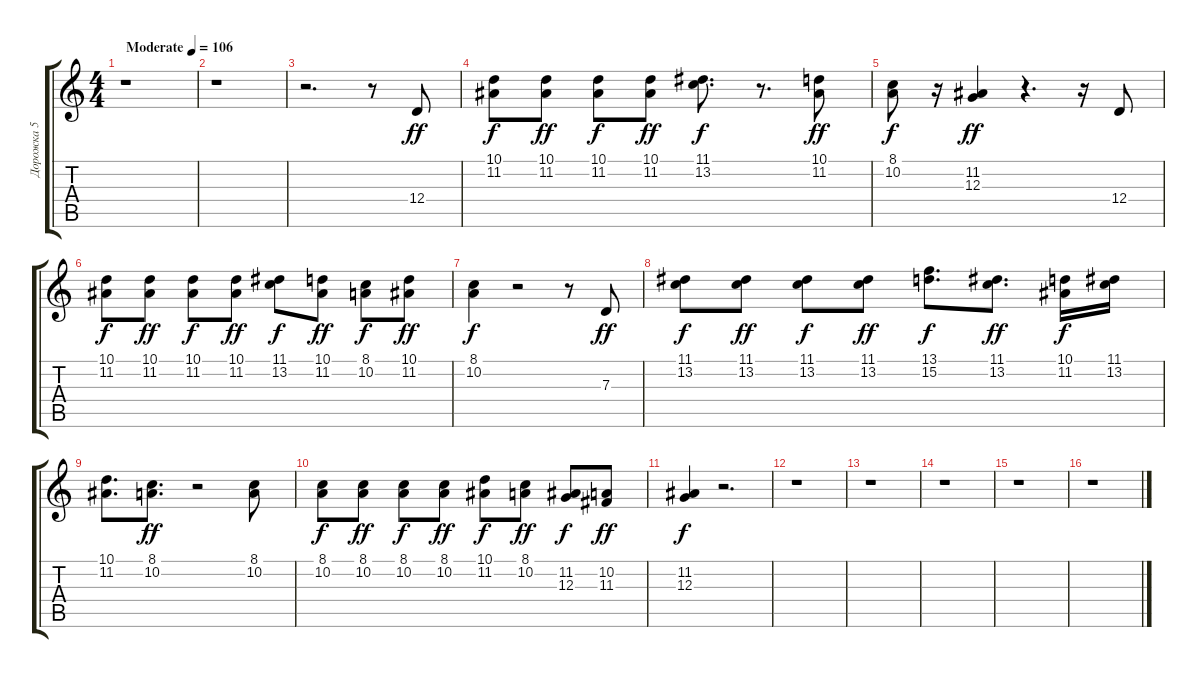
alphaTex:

\track ("Дорожка 5" "Дорожка 5") {instrument acousticgrandpiano}
\staff {score tabs}
\tuning (E4 B3 G3 D3 A2 E2) {hide}
\ts (4 4)
\tempo (106 "Moderate")
\clef g2
\ks c
r.1{dy ff instrument acousticgrandpiano} |
r.1 |
r.2{d} r.8 12.4.8 |
(10.1 11.2).8{dy f} (10.1 11.2).8{dy ff} (10.1 11.2).8{dy f} (10.1 11.2).8{dy ff} (11.1 13.2).8{d dy f} r.8{d} (10.1 11.2).8{dy ff} |
(8.1 10.2).8{dy f} r.16 (11.2 12.3).4{dy ff} r.4{d} r.16 12.4.8 |
(10.1 11.2).8{dy f} (10.1 11.2).8{dy ff} (10.1 11.2).8{dy f} (10.1 11.2).8{dy ff} (11.1 13.2).8{dy f} (10.1 11.2).8{dy ff} (8.1 10.2).8{dy f} (10.1 11.2).8{dy ff} |
(8.1 10.2).4{dy f} r.2 r.8 7.3.8{dy ff} |
(11.1 13.2).8{dy f} (11.1 13.2).8{dy ff} (11.1 13.2).8{dy f} (11.1 13.2).8{dy ff} (13.1 15.2).8{d dy f} (11.1 13.2).8{d dy ff} (10.1 11.2).16{dy f} (11.1 13.2).16 |
(10.1 11.2).8{d} (8.1 10.2).8{d dy ff} r.2 (8.1 10.2).8 |
(8.1 10.2).8{dy f} (8.1 10.2).8{dy ff} (8.1 10.2).8{dy f} (8.1 10.2).8{dy ff} (10.1 11.2).8{dy f} (8.1 10.2).8{dy ff} (11.2 12.3).8{dy f} (10.2 11.3).8{dy ff} |
(11.2 12.3).4{dy f} r.2{d} |
r.1 |
r.1 |
r.1 |
r.1 |
r.1
